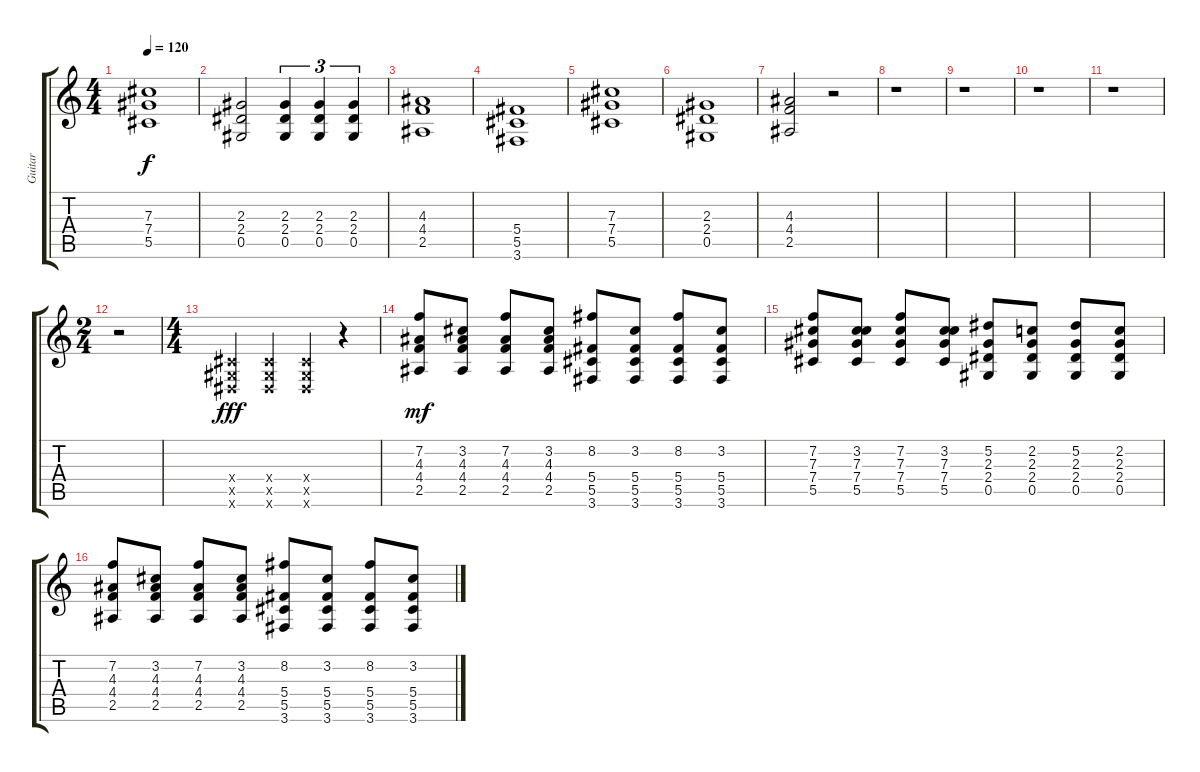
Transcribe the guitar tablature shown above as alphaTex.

\track ("Guitar" "Guitar") {instrument acousticguitarsteel}
\staff {score tabs}
\tuning (Eb4 Bb3 Gb3 Db3 Ab2 Eb2) {hide}
\ts (4 4)
\tempo 120
\clef g2
\ks c
(7.3 7.4 5.5).1{dy f} |
(2.3 2.4 0.5).2 (2.3 2.4 0.5).4{tu (3 2)} (2.3 2.4 0.5).4{tu (3 2)} (2.3 2.4 0.5).4{tu (3 2)} |
(4.3 4.4 2.5).1 |
(5.4 5.5 3.6).1 |
(7.3 7.4 5.5).1 |
(2.3 2.4 0.5).1 |
(4.3 4.4 2.5).2 r.2 |
r.1 |
r.1 |
r.1 |
r.1 |
\ts (2 4)
r.2 |
\ts (4 4)
(0.4{x} 0.5{x} 0.6{x}).4{dy fff} (0.4{x} 0.5{x} 0.6{x}).4 (0.4{x} 0.5{x} 0.6{x}).4 r.4 |
(7.2 4.3 4.4 2.5).8{dy mf} (3.2 4.3 4.4 2.5).8 (7.2 4.3 4.4 2.5).8 (3.2 4.3 4.4 2.5).8 (8.2 5.4 5.5 3.6).8 (3.2 5.4 5.5 3.6).8 (8.2 5.4 5.5 3.6).8 (3.2 5.4 5.5 3.6).8 |
(7.2 7.3 7.4 5.5).8 (3.2 7.3 7.4 5.5).8 (7.2 7.3 7.4 5.5).8 (3.2 7.3 7.4 5.5).8 (5.2 2.3 2.4 0.5).8 (2.2 2.3 2.4 0.5).8 (5.2 2.3 2.4 0.5).8 (2.2 2.3 2.4 0.5).8 |
(7.2 4.3 4.4 2.5).8 (3.2 4.3 4.4 2.5).8 (7.2 4.3 4.4 2.5).8 (3.2 4.3 4.4 2.5).8 (8.2 5.4 5.5 3.6).8 (3.2 5.4 5.5 3.6).8 (8.2 5.4 5.5 3.6).8 (3.2 5.4 5.5 3.6).8
